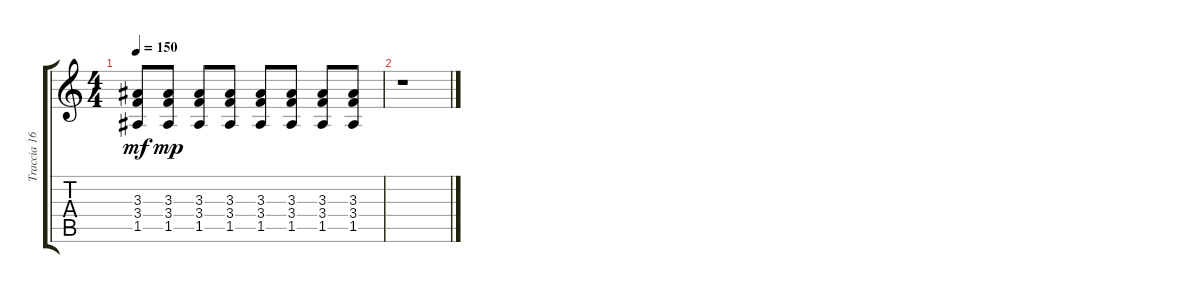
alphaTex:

\track ("Traccia 16" "Traccia 16") {instrument distortionguitar}
\staff {score tabs}
\tuning (E4 B3 G3 D3 A2 E2) {hide}
\ts (4 4)
\tempo 150
\clef g2
\ks c
(3.3 3.4 1.5).8{dy mf} (3.3 3.4 1.5).8{dy mp} (3.3 3.4 1.5).8 (3.3 3.4 1.5).8 (3.3 3.4 1.5).8 (3.3 3.4 1.5).8 (3.3 3.4 1.5).8 (3.3 3.4 1.5).8 |
r.1
